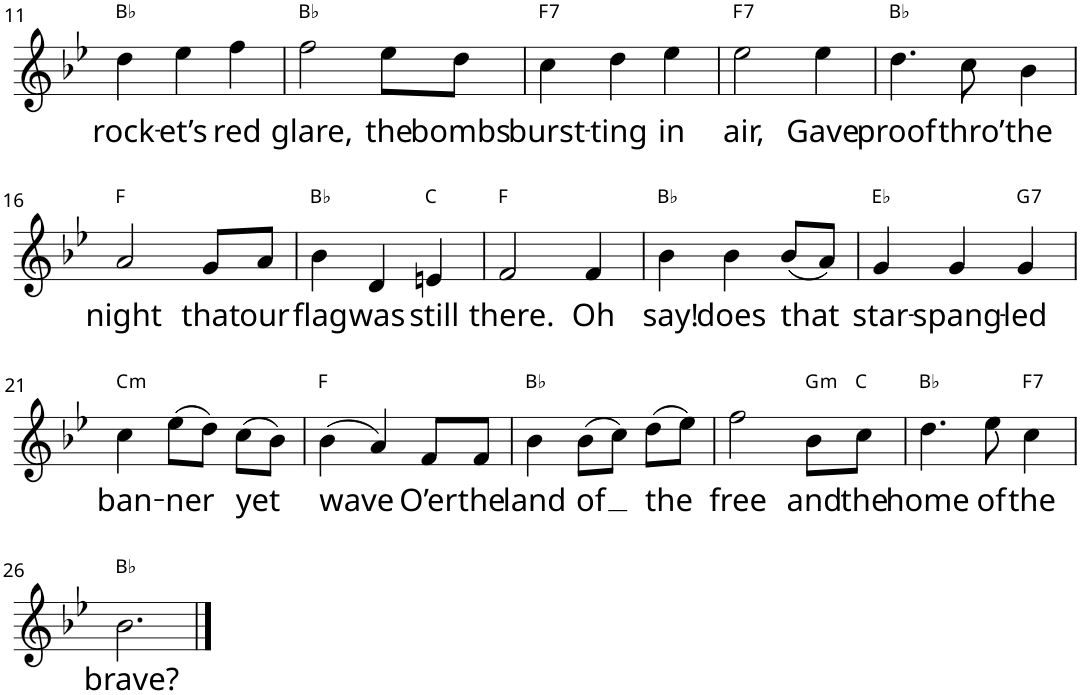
**kern	**text	**harte
*part1	*part1	*part1
*staff1	*staff1	*
*I"Voice	*	*
*I'Vo.	*	*
!!LO:PB:g=z
*clefG2	*	*
*k[b-e-]	*	*
*M3/4	*	*
=11	=11	=11
!	!LO:LY:b	!
4dd\	rock-	Bb:maj
!	!LO:LY:b	!
4ee-\	-et’s	.
!	!LO:LY:b	!
4ff\	red	.
=12	=12	=12
!	!LO:LY:b	!
2ff\	glare,	Bb:maj
!	!LO:LY:b	!
8ee-\L	the	.
!	!LO:LY:b	!
8dd\J	bombs	.
=13	=13	=13
!	!LO:LY:b	!LO:H:kt=7
4cc\	burst-	F:7
!	!LO:LY:b	!
4dd\	-ting	.
!	!LO:LY:b	!
4ee-\	in	.
=14	=14	=14
!	!LO:LY:b	!LO:H:kt=7
2ee-\	air,	F:7
!	!LO:LY:b	!
4ee-\	Gave	.
=15	=15	=15
!	!LO:LY:b	!
4.dd\	proof	Bb:maj
!	!LO:LY:b	!
8cc\	thro’	.
!	!LO:LY:b	!
4b-\	the	.
!!LO:LB:g=z
=16	=16	=16
!	!LO:LY:b	!
2a/	night	F:maj
!	!LO:LY:b	!
8g/L	that	.
!	!LO:LY:b	!
8a/J	our	.
=17	=17	=17
!	!LO:LY:b	!
4b-\	flag	Bb:maj
!	!LO:LY:b	!
4d/	was	.
!	!LO:LY:b	!
4en/	still	C:maj
=18	=18	=18
!	!LO:LY:b	!
2f/	there.	F:maj
!	!LO:LY:b	!
4f/	Oh	.
=19	=19	=19
!	!LO:LY:b	!
4b-\	say!	Bb:maj
!	!LO:LY:b	!
4b-\	does	.
!	!LO:LY:b	!
(8b-/L	that	.
8a/J)	.	.
=20	=20	=20
!	!LO:LY:b	!
4g/	star-	Eb:maj
!	!LO:LY:b	!
4g/	-spang-	.
!	!LO:LY:b	!LO:H:kt=7
4g/	-led	G:7
!!LO:LB:g=z
=21	=21	=21
!	!LO:LY:b	!LO:H:kt=m
4cc\	ban-	C:min
!	!LO:LY:b	!
(8ee-\L	-ner	.
8dd\J)	.	.
!	!LO:LY:b	!
(8cc\L	yet	.
8b-\J)	.	.
=22	=22	=22
!	!LO:LY:b	!
(4b-\	wave	F:maj
4a/)	.	.
!	!LO:LY:b	!
8f/L	O’er	.
!	!LO:LY:b	!
8f/J	the	.
=23	=23	=23
!	!LO:LY:b	!
4b-\	land	Bb:maj
!	!LO:LY:b	!
(8b-\L	of	.
8cc\J)	.	.
!	!LO:LY:b	!
(8dd\L	the	.
8ee-\J)	.	.
=24	=24	=24
!	!LO:LY:b	!
2ff\	free	.
!	!LO:LY:b	!LO:H:kt=m
8b-\L	and	G:min
!	!LO:LY:b	!
8cc\J	the	C:maj
=25	=25	=25
!	!LO:LY:b	!
4.dd\	home	Bb:maj
!	!LO:LY:b	!
8ee-\	of	.
!	!LO:LY:b	!LO:H:kt=7
4cc\	the	F:7
!!LO:LB:g=z
=26	=26	=26
!	!LO:LY:b	!
2.b-\	brave?	Bb:maj
==	==	==
*-	*-	*-
